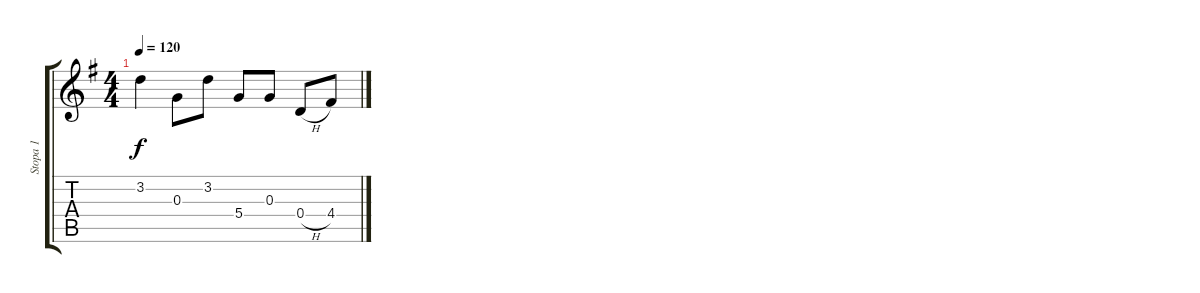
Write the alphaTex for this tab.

\track ("Stopa 1" "Stopa 1") {instrument acousticguitarsteel}
\staff {score tabs}
\tuning (E4 B3 G3 D3 A2 E2) {hide}
\ts (4 4)
\tempo 120
\clef g2
\ks g
3.2.4{dy f} 0.3.8 3.2.8 5.4.8 0.3.8 0.4{h}.8 4.4.8
